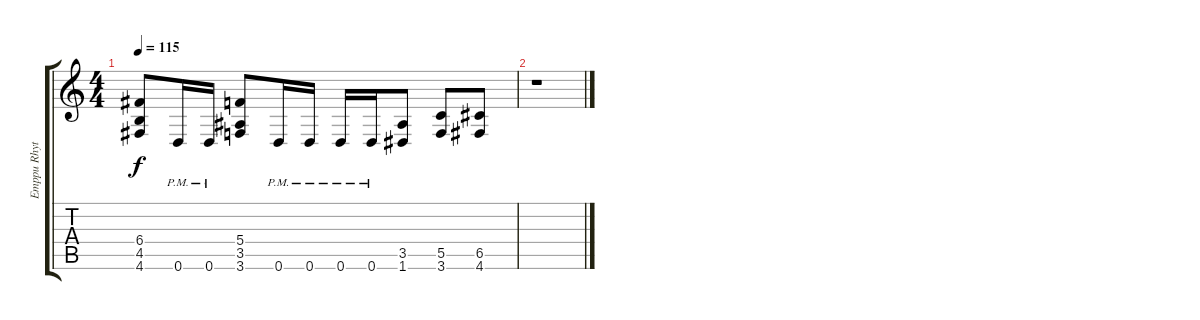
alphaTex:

\track ("Emppu Rhythm" "Emppu Rhyt") {instrument distortionguitar}
\staff {score tabs}
\tuning (D4 A3 F3 C3 G2 D2) {hide}
\ts (4 4)
\tempo 115
\clef g2
\ks c
(6.4 4.5 4.6).8{dy f} 0.6{pm}.16 0.6{pm}.16 (5.4 3.5 3.6).8 0.6{pm}.16 0.6{pm}.16 0.6{pm}.16 0.6{pm}.16 (3.5 1.6).8 (5.5 3.6).8 (6.5 4.6).8 |
r.1
